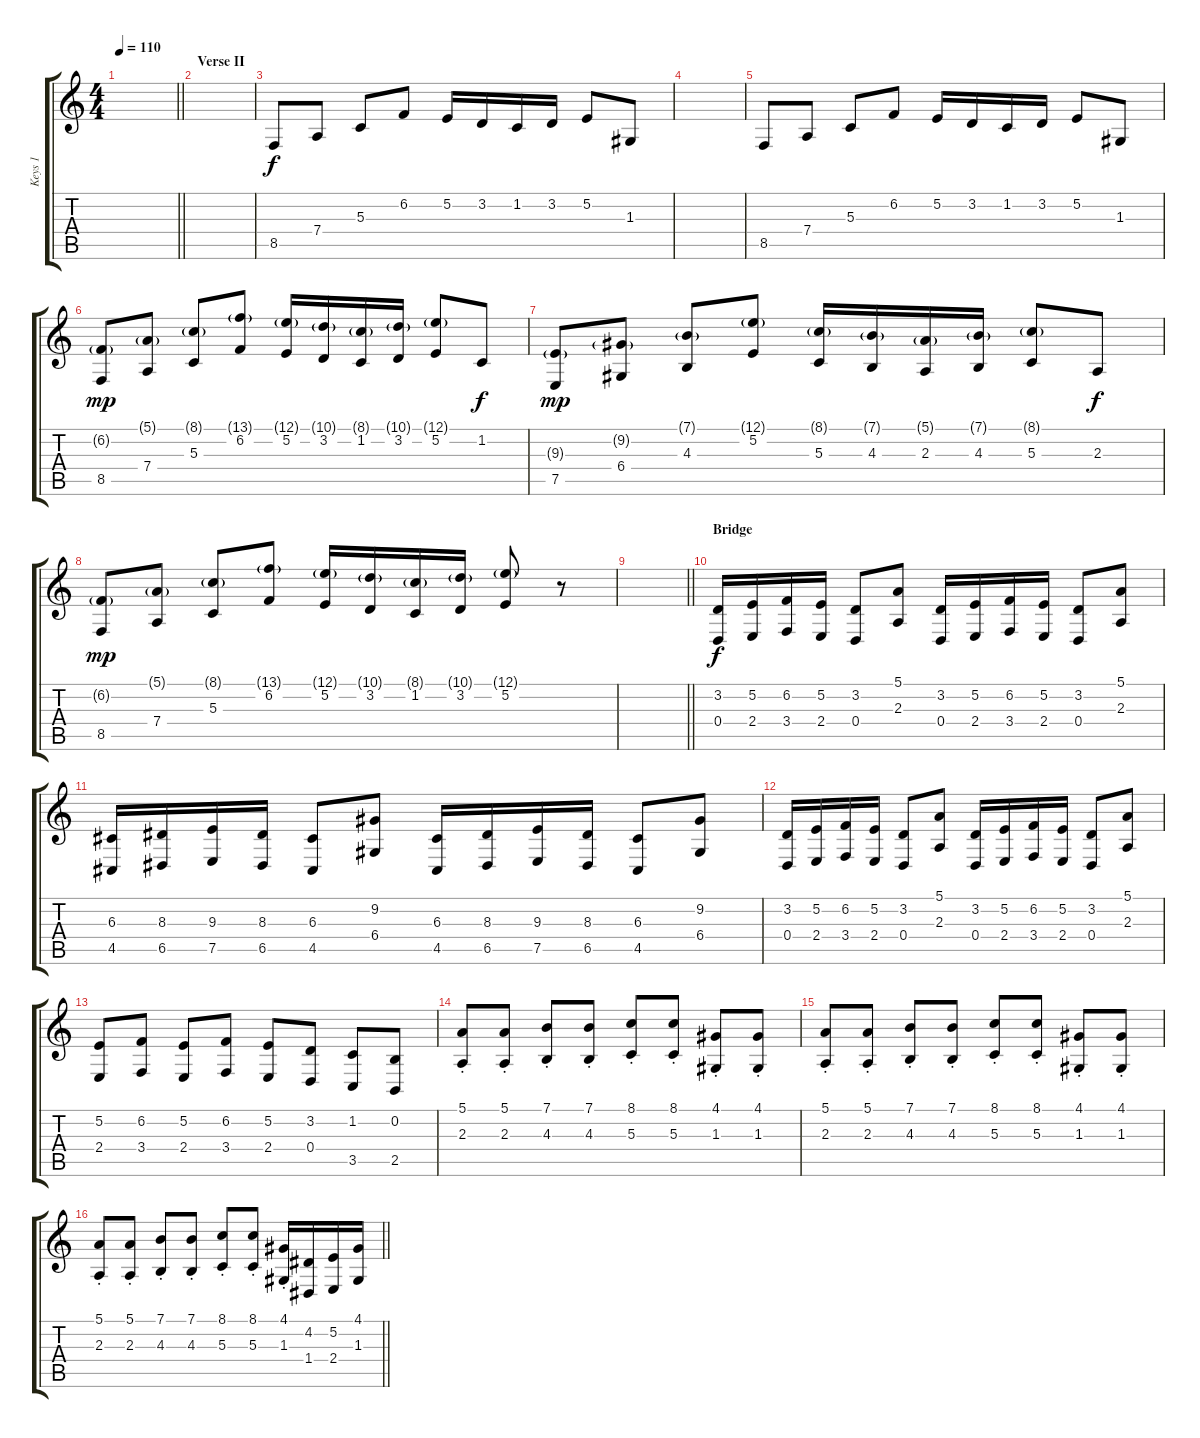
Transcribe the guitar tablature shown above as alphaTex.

\track ("Keys 1" "Keys 1") {instrument frenchhorn}
\staff {score tabs}
\tuning (E4 B3 G3 D3 A2 E2) {hide}
\ts (4 4)
\tempo 110
\clef g2
\barLineRight lightlight
\ks c
|
\section ("" "Verse II")
|
8.5.8 7.4.8 5.3.8 6.2.8 5.2.16 3.2.16 1.2.16 3.2.16 5.2.8 1.3.8 |
|
8.5.8 7.4.8 5.3.8 6.2.8 5.2.16 3.2.16 1.2.16 3.2.16 5.2.8 1.3.8 |
(6.2{g} 8.5).8{dy mp} (5.1{g} 7.4).8 (8.1{g} 5.3).8 (13.1{g} 6.2).8 (12.1{g} 5.2).16 (10.1{g} 3.2).16 (8.1{g} 1.2).16 (10.1{g} 3.2).16 (12.1{g} 5.2).8 1.2.8{dy f} |
(9.3{g} 7.5).8{dy mp} (9.2{g} 6.4).8 (7.1{g} 4.3).8 (12.1{g} 5.2).8 (8.1{g} 5.3).16 (7.1{g} 4.3).16 (5.1{g} 2.3).16 (7.1{g} 4.3).16 (8.1{g} 5.3).8 2.3.8{dy f} |
(6.2{g} 8.5).8{dy mp} (5.1{g} 7.4).8 (8.1{g} 5.3).8 (13.1{g} 6.2).8 (12.1{g} 5.2).16 (10.1{g} 3.2).16 (8.1{g} 1.2).16 (10.1{g} 3.2).16 (12.1{g} 5.2).8 r.8 |
\barLineRight lightlight
|
\section ("" "Bridge")
(3.2 0.4).16{dy f} (5.2 2.4).16 (6.2 3.4).16 (5.2 2.4).16 (3.2 0.4).8 (5.1 2.3).8 (3.2 0.4).16 (5.2 2.4).16 (6.2 3.4).16 (5.2 2.4).16 (3.2 0.4).8 (5.1 2.3).8 |
(6.3 4.5).16 (8.3 6.5).16 (9.3 7.5).16 (8.3 6.5).16 (6.3 4.5).8 (9.2 6.4).8 (6.3 4.5).16 (8.3 6.5).16 (9.3 7.5).16 (8.3 6.5).16 (6.3 4.5).8 (9.2 6.4).8 |
(3.2 0.4).16 (5.2 2.4).16 (6.2 3.4).16 (5.2 2.4).16 (3.2 0.4).8 (5.1 2.3).8 (3.2 0.4).16 (5.2 2.4).16 (6.2 3.4).16 (5.2 2.4).16 (3.2 0.4).8 (5.1 2.3).8 |
(5.2 2.4).8 (6.2 3.4).8 (5.2 2.4).8 (6.2 3.4).8 (5.2 2.4).8 (3.2 0.4).8 (1.2 3.5).8 (0.2 2.5).8 |
(5.1{st} 2.3{st}).8 (5.1{st} 2.3{st}).8 (7.1{st} 4.3{st}).8 (7.1{st} 4.3{st}).8 (8.1{st} 5.3{st}).8 (8.1{st} 5.3{st}).8 (4.1{st} 1.3{st}).8 (4.1{st} 1.3{st}).8 |
(5.1{st} 2.3{st}).8 (5.1{st} 2.3{st}).8 (7.1{st} 4.3{st}).8 (7.1{st} 4.3{st}).8 (8.1{st} 5.3{st}).8 (8.1{st} 5.3{st}).8 (4.1{st} 1.3{st}).8 (4.1{st} 1.3{st}).8 |
\barLineRight lightlight
(5.1{st} 2.3{st}).8 (5.1{st} 2.3{st}).8 (7.1{st} 4.3{st}).8 (7.1{st} 4.3{st}).8 (8.1{st} 5.3{st}).8 (8.1{st} 5.3{st}).8 (4.1{st} 1.3{st}).16 (4.2 1.4).16 (5.2 2.4).16 (4.1 1.3).16
